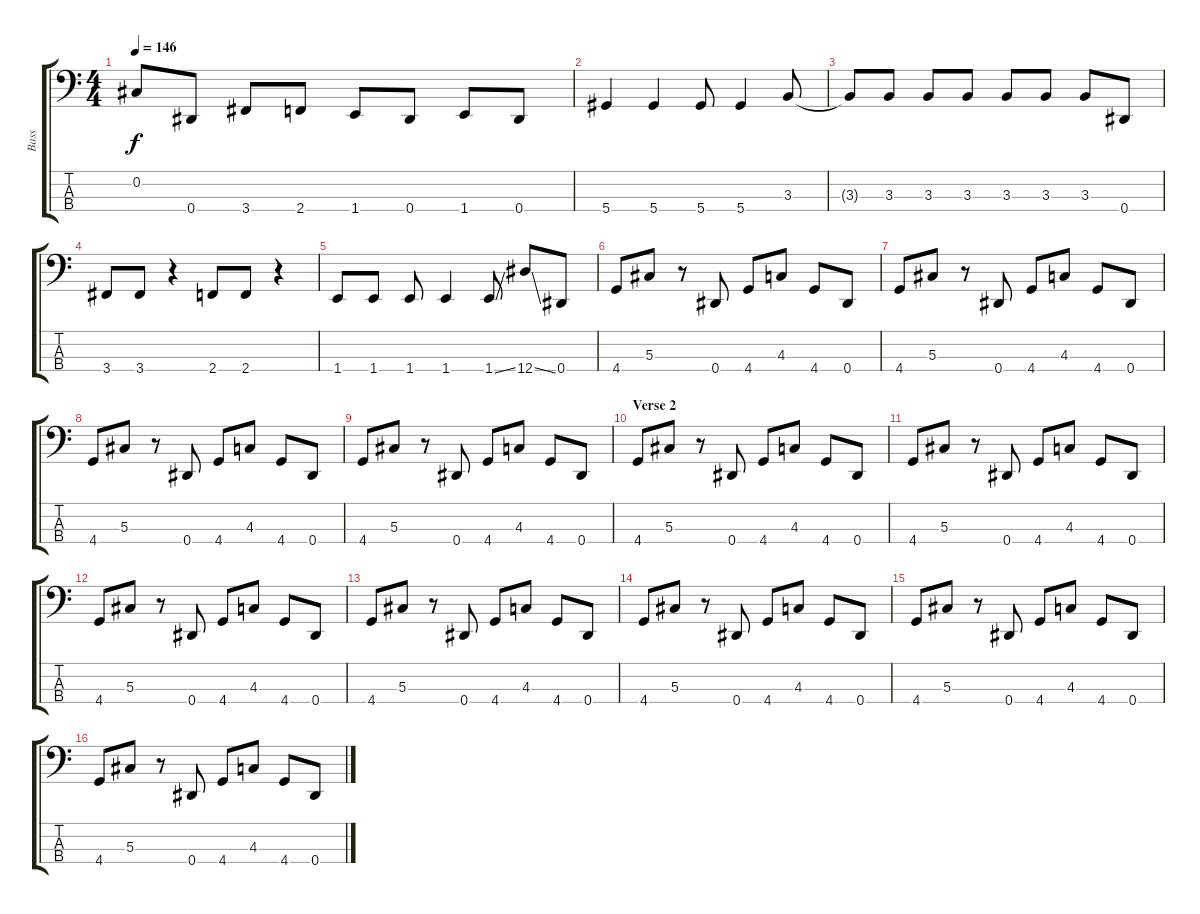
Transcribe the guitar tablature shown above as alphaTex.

\track ("Bass" "Bass") {instrument electricbasspick}
\staff {score tabs}
\tuning (Gb2 Db2 Ab1 Eb1) {hide}
\ts (4 4)
\tempo 146
\clef f4
\ks c
0.2.8{dy f} 0.4.8 3.4.8 2.4.8 1.4.8 0.4.8 1.4.8 0.4.8 |
5.4.4 5.4.4 5.4.8 5.4.4 3.3.8 |
3.3{t}.8 3.3.8 3.3.8 3.3.8 3.3.8 3.3.8 3.3.8 0.4.8 |
3.4.8 3.4.8 r.4 2.4.8 2.4.8 r.4 |
1.4.8 1.4.8 1.4.8 1.4.4 1.4{ss}.8 12.4{ss}.8 0.4.8 |
4.4.8 5.3.8 r.8 0.4.8 4.4.8 4.3.8 4.4.8 0.4.8 |
4.4.8 5.3.8 r.8 0.4.8 4.4.8 4.3.8 4.4.8 0.4.8 |
4.4.8 5.3.8 r.8 0.4.8 4.4.8 4.3.8 4.4.8 0.4.8 |
4.4.8 5.3.8 r.8 0.4.8 4.4.8 4.3.8 4.4.8 0.4.8 |
\section ("" "Verse 2")
4.4.8 5.3.8 r.8 0.4.8 4.4.8 4.3.8 4.4.8 0.4.8 |
4.4.8 5.3.8 r.8 0.4.8 4.4.8 4.3.8 4.4.8 0.4.8 |
4.4.8 5.3.8 r.8 0.4.8 4.4.8 4.3.8 4.4.8 0.4.8 |
4.4.8 5.3.8 r.8 0.4.8 4.4.8 4.3.8 4.4.8 0.4.8 |
4.4.8 5.3.8 r.8 0.4.8 4.4.8 4.3.8 4.4.8 0.4.8 |
4.4.8 5.3.8 r.8 0.4.8 4.4.8 4.3.8 4.4.8 0.4.8 |
4.4.8 5.3.8 r.8 0.4.8 4.4.8 4.3.8 4.4.8 0.4.8
